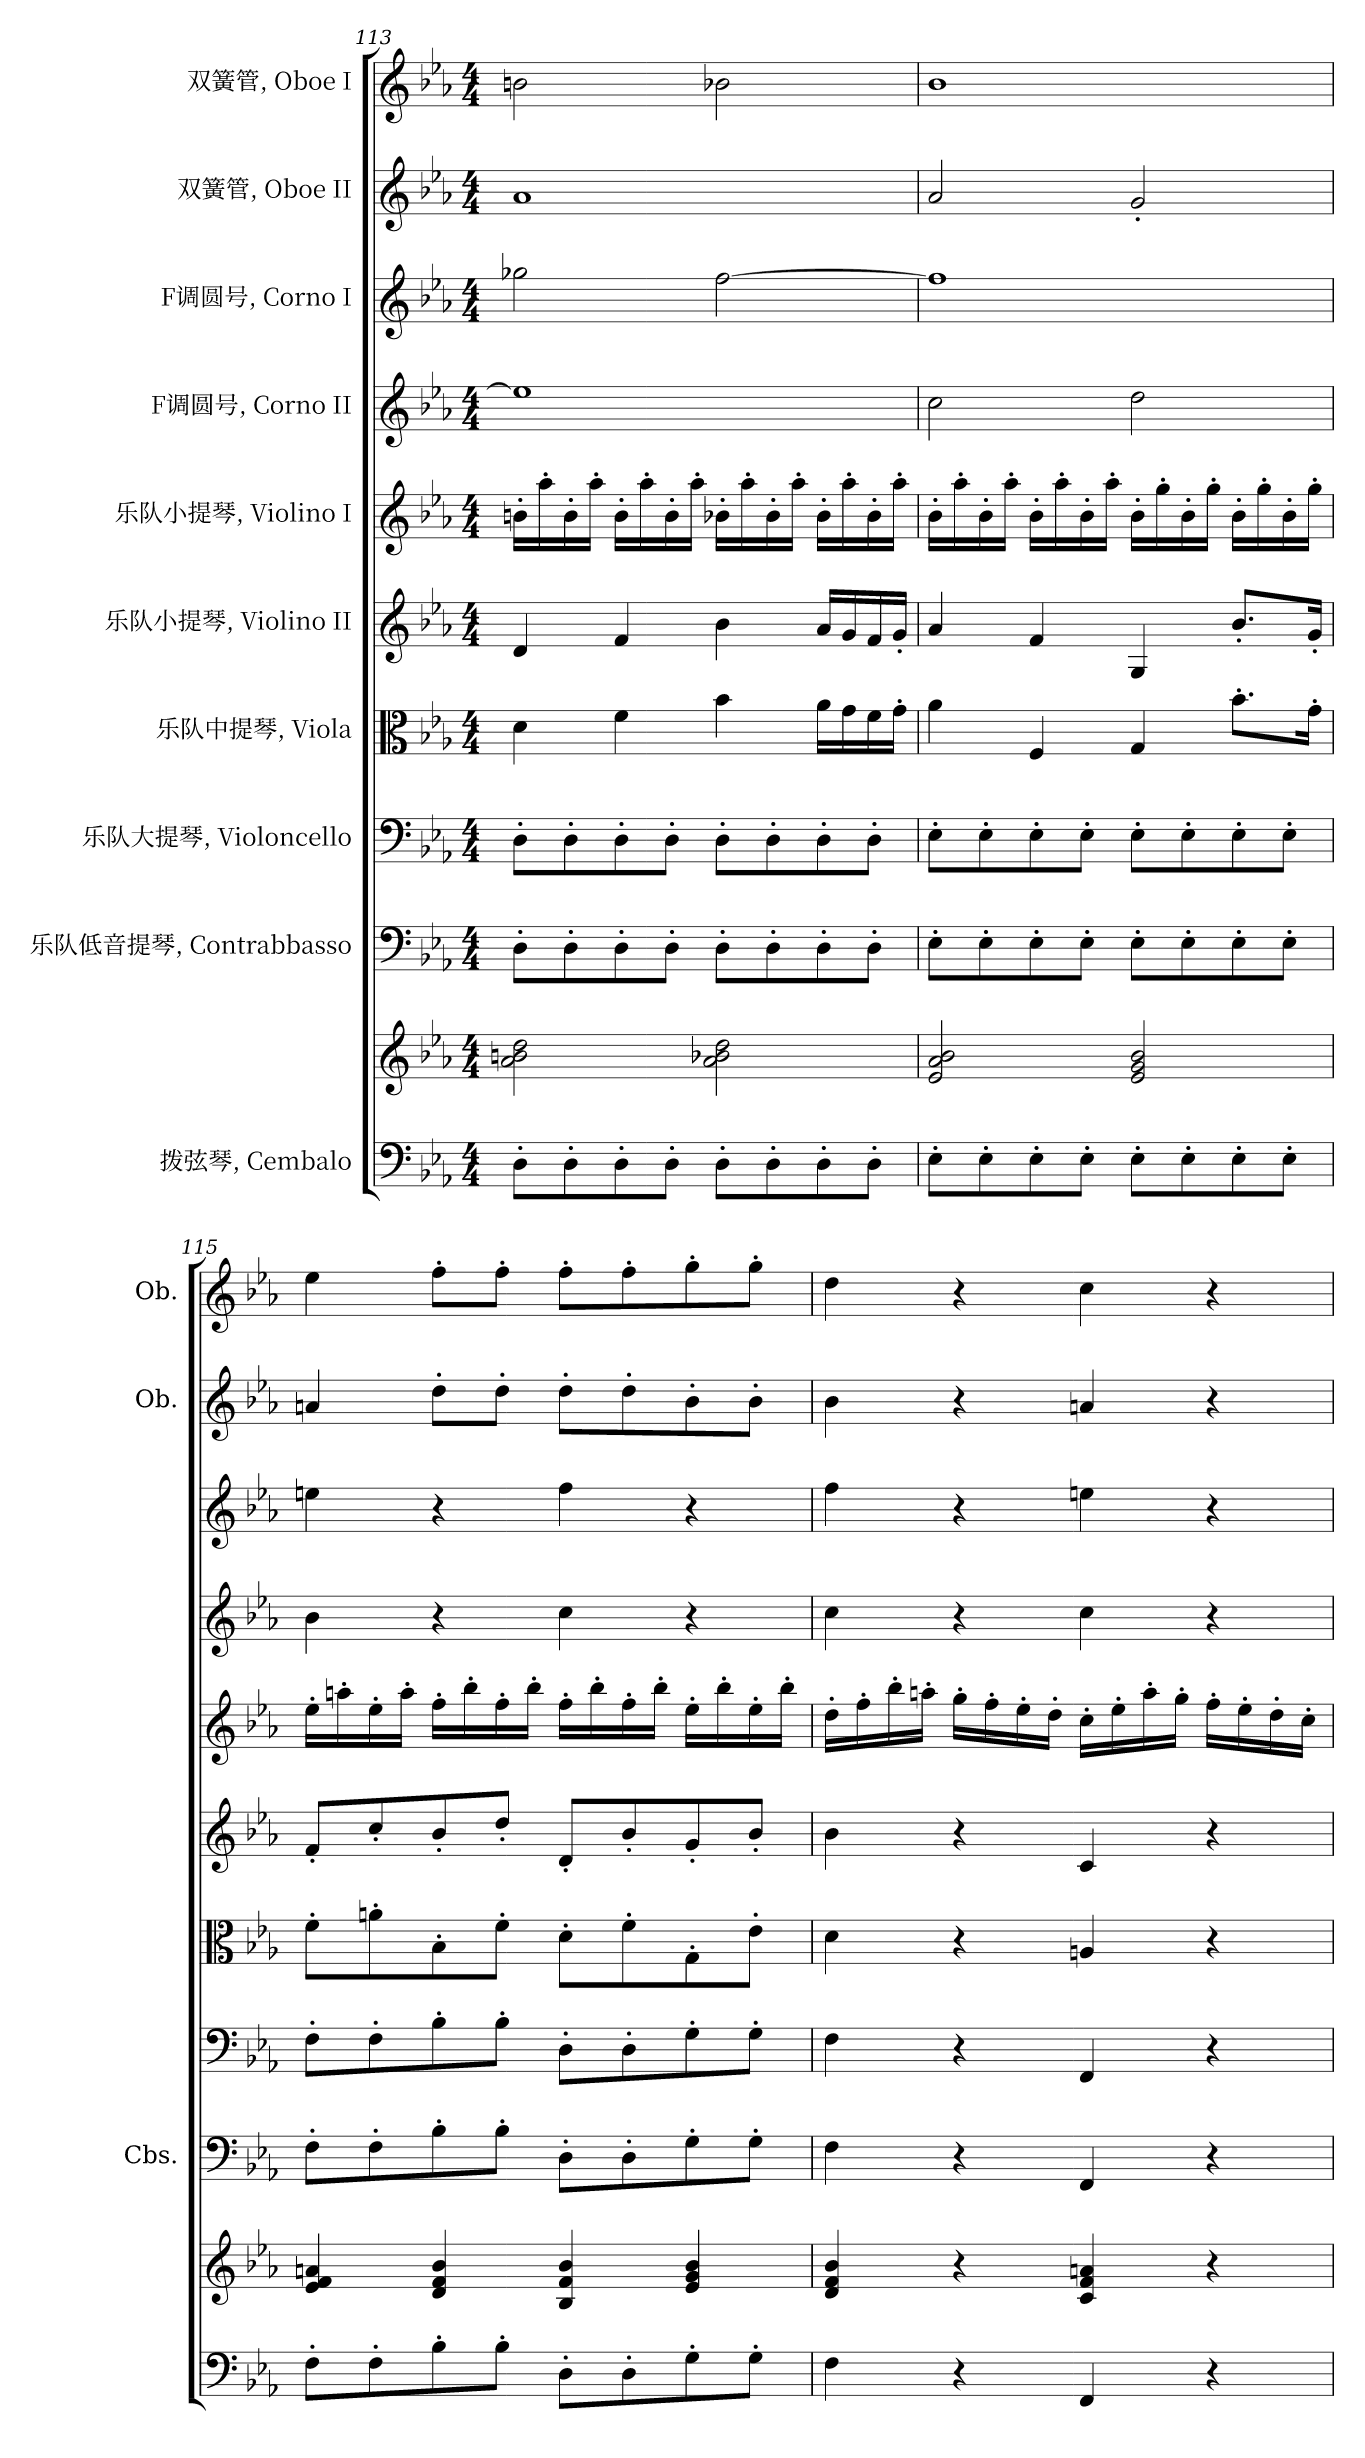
**kern	**kern	**kern	**kern	**kern	**kern	**kern	**kern	**kern	**kern	**kern
*part10	*part10	*part9	*part8	*part7	*part6	*part5	*part4	*part3	*part2	*part1
*staff11	*staff10	*staff9	*staff8	*staff7	*staff6	*staff5	*staff4	*staff3	*staff2	*staff1
*I"拨弦琴, Cembalo	*	*I"乐队低音提琴, Contrabbasso	*I"乐队大提琴, Violoncello	*I"乐队中提琴, Viola	*I"乐队小提琴, Violino II	*I"乐队小提琴, Violino I	*I"F调圆号, Corno II	*I"F调圆号, Corno I	*I"双簧管, Oboe II	*I"双簧管, Oboe I
*	*	*I'Cbs.	*	*	*	*	*	*	*I'Ob.	*I'Ob.
!!LO:PB:g=z
*clefF4	*clefG2	*clefF4	*clefF4	*clefC3	*clefG2	*clefG2	*clefG2	*clefG2	*clefG2	*clefG2
*	*	*ITrd7c12	*	*	*	*	*ITrd4c7	*ITrd4c7	*	*
*k[b-e-a-]	*k[b-e-a-]	*k[b-e-a-]	*k[b-e-a-]	*k[b-e-a-]	*k[b-e-a-]	*k[b-e-a-]	*k[b-e-a-d-]	*k[b-e-a-d-]	*k[b-e-a-]	*k[b-e-a-]
*M4/4	*M4/4	*M4/4	*M4/4	*M4/4	*M4/4	*M4/4	*M4/4	*M4/4	*M4/4	*M4/4
=113	=113	=113	=113	=113	=113	=113	=113	=113	=113	=113
8D'\L	2a-\ 2bn\ 2dd\	8DD'\L	8D'\L	4d\	4d/	16bn'\LL	1a-]	2cc-X\	1a-	2bn\
.	.	.	.	.	.	16aa-'\	.	.	.	.
8D'\	.	8DD'\	8D'\	.	.	16b'\	.	.	.	.
.	.	.	.	.	.	16aa-'\JJ	.	.	.	.
8D'\	.	8DD'\	8D'\	4f\	4f/	16b'\LL	.	.	.	.
.	.	.	.	.	.	16aa-'\	.	.	.	.
8D'\J	.	8DD'\J	8D'\J	.	.	16b'\	.	.	.	.
.	.	.	.	.	.	16aa-'\JJ	.	.	.	.
8D'\L	2a-\ 2b-X\ 2dd\	8DD'\L	8D'\L	4b-\	4b-\	16b-X'\LL	.	[2b-\	.	2b-X\
.	.	.	.	.	.	16aa-'\	.	.	.	.
8D'\	.	8DD'\	8D'\	.	.	16b-'\	.	.	.	.
.	.	.	.	.	.	16aa-'\JJ	.	.	.	.
8D'\	.	8DD'\	8D'\	16a-\LL	16a-/LL	16b-'\LL	.	.	.	.
.	.	.	.	16g\	16g/	16aa-'\	.	.	.	.
8D'\J	.	8DD'\J	8D'\J	16f\	16f/	16b-'\	.	.	.	.
.	.	.	.	16g'\JJ	16g'/JJ	16aa-'\JJ	.	.	.	.
=114	=114	=114	=114	=114	=114	=114	=114	=114	=114	=114
8E-'\L	2e-/ 2a-/ 2b-/	8EE-'\L	8E-'\L	4a-\	4a-/	16b-'\LL	2f\	1b-]	2a-/	1b-
.	.	.	.	.	.	16aa-'\	.	.	.	.
8E-'\	.	8EE-'\	8E-'\	.	.	16b-'\	.	.	.	.
.	.	.	.	.	.	16aa-'\JJ	.	.	.	.
8E-'\	.	8EE-'\	8E-'\	4F/	4f/	16b-'\LL	.	.	.	.
.	.	.	.	.	.	16aa-'\	.	.	.	.
8E-'\J	.	8EE-'\J	8E-'\J	.	.	16b-'\	.	.	.	.
.	.	.	.	.	.	16aa-'\JJ	.	.	.	.
8E-'\L	2e-/ 2g/ 2b-/	8EE-'\L	8E-'\L	4G/	4G/	16b-'\LL	2g\	.	2g'/	.
.	.	.	.	.	.	16gg'\	.	.	.	.
8E-'\	.	8EE-'\	8E-'\	.	.	16b-'\	.	.	.	.
.	.	.	.	.	.	16gg'\JJ	.	.	.	.
8E-'\	.	8EE-'\	8E-'\	8.b-'\L	8.b-'/L	16b-'\LL	.	.	.	.
.	.	.	.	.	.	16gg'\	.	.	.	.
8E-'\J	.	8EE-'\J	8E-'\J	.	.	16b-'\	.	.	.	.
.	.	.	.	16g'\Jk	16g'/Jk	16gg'\JJ	.	.	.	.
!!LO:PB:g=z
=115	=115	=115	=115	=115	=115	=115	=115	=115	=115	=115
8F'\L	4e-/ 4f/ 4an/	8FF'\L	8F'\L	8f'\L	8f'/L	16ee-'\LL	4e-\	4an\	4an/	4ee-\
.	.	.	.	.	.	16aan'\	.	.	.	.
8F'\	.	8FF'\	8F'\	8an'\	8cc'/	16ee-'\	.	.	.	.
.	.	.	.	.	.	16aa'\JJ	.	.	.	.
8B-'\	4d/ 4f/ 4b-/	8BB-'\	8B-'\	8B-'\	8b-'/	16ff'\LL	4r	4r	8dd'\L	8ff'\L
.	.	.	.	.	.	16bb-'\	.	.	.	.
8B-'\J	.	8BB-'\J	8B-'\J	8f'\J	8dd'/J	16ff'\	.	.	8dd'\J	8ff'\J
.	.	.	.	.	.	16bb-'\JJ	.	.	.	.
8D'\L	4B-/ 4f/ 4b-/	8DD'\L	8D'\L	8d'\L	8d'/L	16ff'\LL	4f\	4b-\	8dd'\L	8ff'\L
.	.	.	.	.	.	16bb-'\	.	.	.	.
8D'\	.	8DD'\	8D'\	8f'\	8b-'/	16ff'\	.	.	8dd'\	8ff'\
.	.	.	.	.	.	16bb-'\JJ	.	.	.	.
8G'\	4e-/ 4g/ 4b-/	8GG'\	8G'\	8G'\	8g'/	16ee-'\LL	4r	4r	8b-'\	8gg'\
.	.	.	.	.	.	16bb-'\	.	.	.	.
8G'\J	.	8GG'\J	8G'\J	8e-'\J	8b-'/J	16ee-'\	.	.	8b-'\J	8gg'\J
.	.	.	.	.	.	16bb-'\JJ	.	.	.	.
=116	=116	=116	=116	=116	=116	=116	=116	=116	=116	=116
4F\	4d/ 4f/ 4b-/	4FF\	4F\	4d\	4b-\	16dd'\LL	4f\	4b-\	4b-\	4dd\
.	.	.	.	.	.	16ff'\	.	.	.	.
.	.	.	.	.	.	16bb-'\	.	.	.	.
.	.	.	.	.	.	16aan'\JJ	.	.	.	.
4r	4r	4r	4r	4r	4r	16gg'\LL	4r	4r	4r	4r
.	.	.	.	.	.	16ff'\	.	.	.	.
.	.	.	.	.	.	16ee-'\	.	.	.	.
.	.	.	.	.	.	16dd'\JJ	.	.	.	.
4FF/	4c/ 4f/ 4an/	4FFF/	4FF/	4An/	4c/	16cc'\LL	4f\	4an\	4an/	4cc\
.	.	.	.	.	.	16ee-'\	.	.	.	.
.	.	.	.	.	.	16aa'\	.	.	.	.
.	.	.	.	.	.	16gg'\JJ	.	.	.	.
4r	4r	4r	4r	4r	4r	16ff'\LL	4r	4r	4r	4r
.	.	.	.	.	.	16ee-'\	.	.	.	.
.	.	.	.	.	.	16dd'\	.	.	.	.
.	.	.	.	.	.	16cc'\JJ	.	.	.	.
=	=	=	=	=	=	=	=	=	=	=
*-	*-	*-	*-	*-	*-	*-	*-	*-	*-	*-
